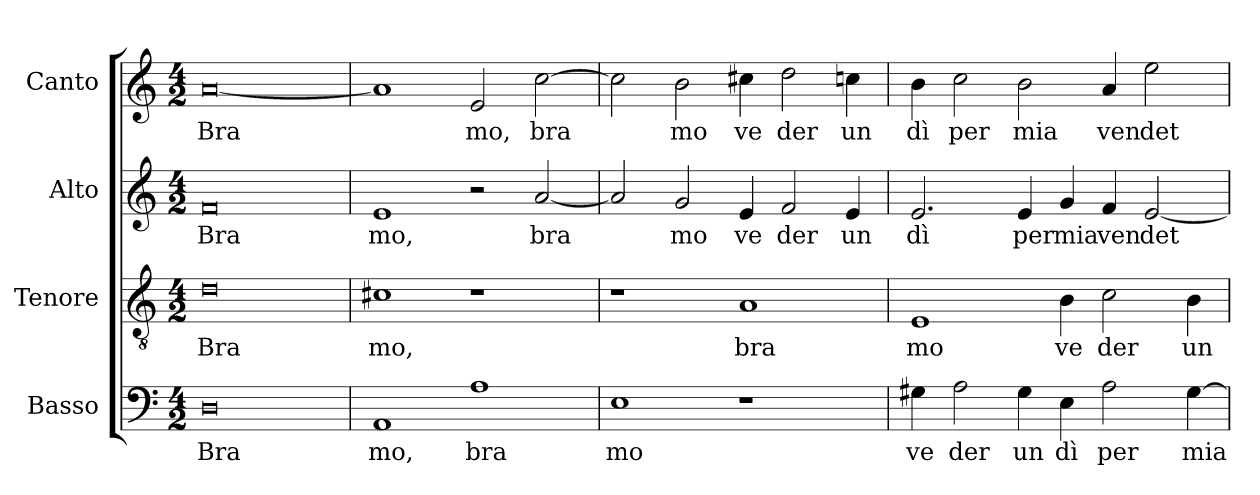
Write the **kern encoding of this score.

**kern	**text	**kern	**text	**kern	**text	**kern	**text
*part4	*part4	*part3	*part3	*part2	*part2	*part1	*part1
*staff4	*staff4	*staff3	*staff3	*staff2	*staff2	*staff1	*staff1
*I"Basso	*	*I"Tenore	*	*I"Alto	*	*I"Canto	*
!!LO:PB:g=z
*stria5	*	*stria5	*	*stria5	*	*stria5	*
*clefF4	*	*clefGv2	*	*clefG2	*	*clefG2	*
*M4/2	*	*M4/2	*	*M4/2	*	*M4/2	*
=1	=1	=1	=1	=1	=1	=1	=1
!	!LO:LY:b:cj	!	!LO:LY:b:cj	!	!LO:LY:b:cj	!	!LO:LY:b
0D	-Bra	0d	Bra	0f	-Bra	[<0a	Bra
=2	=2	=2	=2	=2	=2	=2	=2
!	!LO:LY:b:cj	!	!LO:LY:b:cj	!	!LO:LY:b:cj	!	!
1AA	mo,	1c#X	mo,	1e	mo,	1a]	.
!	!LO:LY:b:cj	!	!	!	!	!	!LO:LY:b:cj
1A	bra	1r	.	2r	.	2e/	mo,
!	!	!	!	!	!LO:LY:b	!	!LO:LY:b
.	.	.	.	[<2a/	bra	[>2cc\	bra
=3	=3	=3	=3	=3	=3	=3	=3
!	!LO:LY:b:cj	!	!	!	!	!	!
1E	mo	1r	.	2a/]	.	2cc\]	.
!	!	!	!	!	!LO:LY:b:cj	!	!LO:LY:b:cj
.	.	.	.	2g/	mo	2b\	mo
!	!	!	!LO:LY:b:cj	!	!LO:LY:b:cj	!	!LO:LY:b:cj
1r	.	1A	bra	4e/	ve	4cc#X\	ve
!	!	!	!	!	!LO:LY:b:cj	!	!LO:LY:b:cj
.	.	.	.	2f/	der	2dd\	der
!	!	!	!	!	!LO:LY:b:cj	!	!LO:LY:b:cj
.	.	.	.	4e/	un	4ccn\	un
=4	=4	=4	=4	=4	=4	=4	=4
!	!LO:LY:b:cj	!	!LO:LY:b:cj	!	!LO:LY:b:cj	!	!LO:LY:b:cj
4G#X\	ve	1E	mo	2.e/	dì	4b\	dì
!	!LO:LY:b:cj	!	!	!	!	!	!LO:LY:b:cj
2A\	der	.	.	.	.	2cc\	per
!	!LO:LY:b:cj	!	!	!	!LO:LY:b:cj	!	!LO:LY:b:cj
4G#\	un	.	.	4e/	per	2b\	mia
!	!LO:LY:b:cj	!	!LO:LY:b:cj	!	!LO:LY:b:cj	!	!
4E\	dì	4B\	ve	4g/	mia	.	.
!	!LO:LY:b:cj	!	!LO:LY:b:cj	!	!LO:LY:b:cj	!	!LO:LY:b:cj
2A\	per	2c\	der	4f/	ven	4a/	ven
!	!	!	!	!	!LO:LY:b	!	!LO:LY:b:cj
.	.	.	.	[<2e/	det	2ee\	det
!	!LO:LY:b	!	!LO:LY:b:cj	!	!	!	!
[>4G#\	mia	4B\	un	.	.	.	.
=	=	=	=	=	=	=	=
*-	*-	*-	*-	*-	*-	*-	*-
